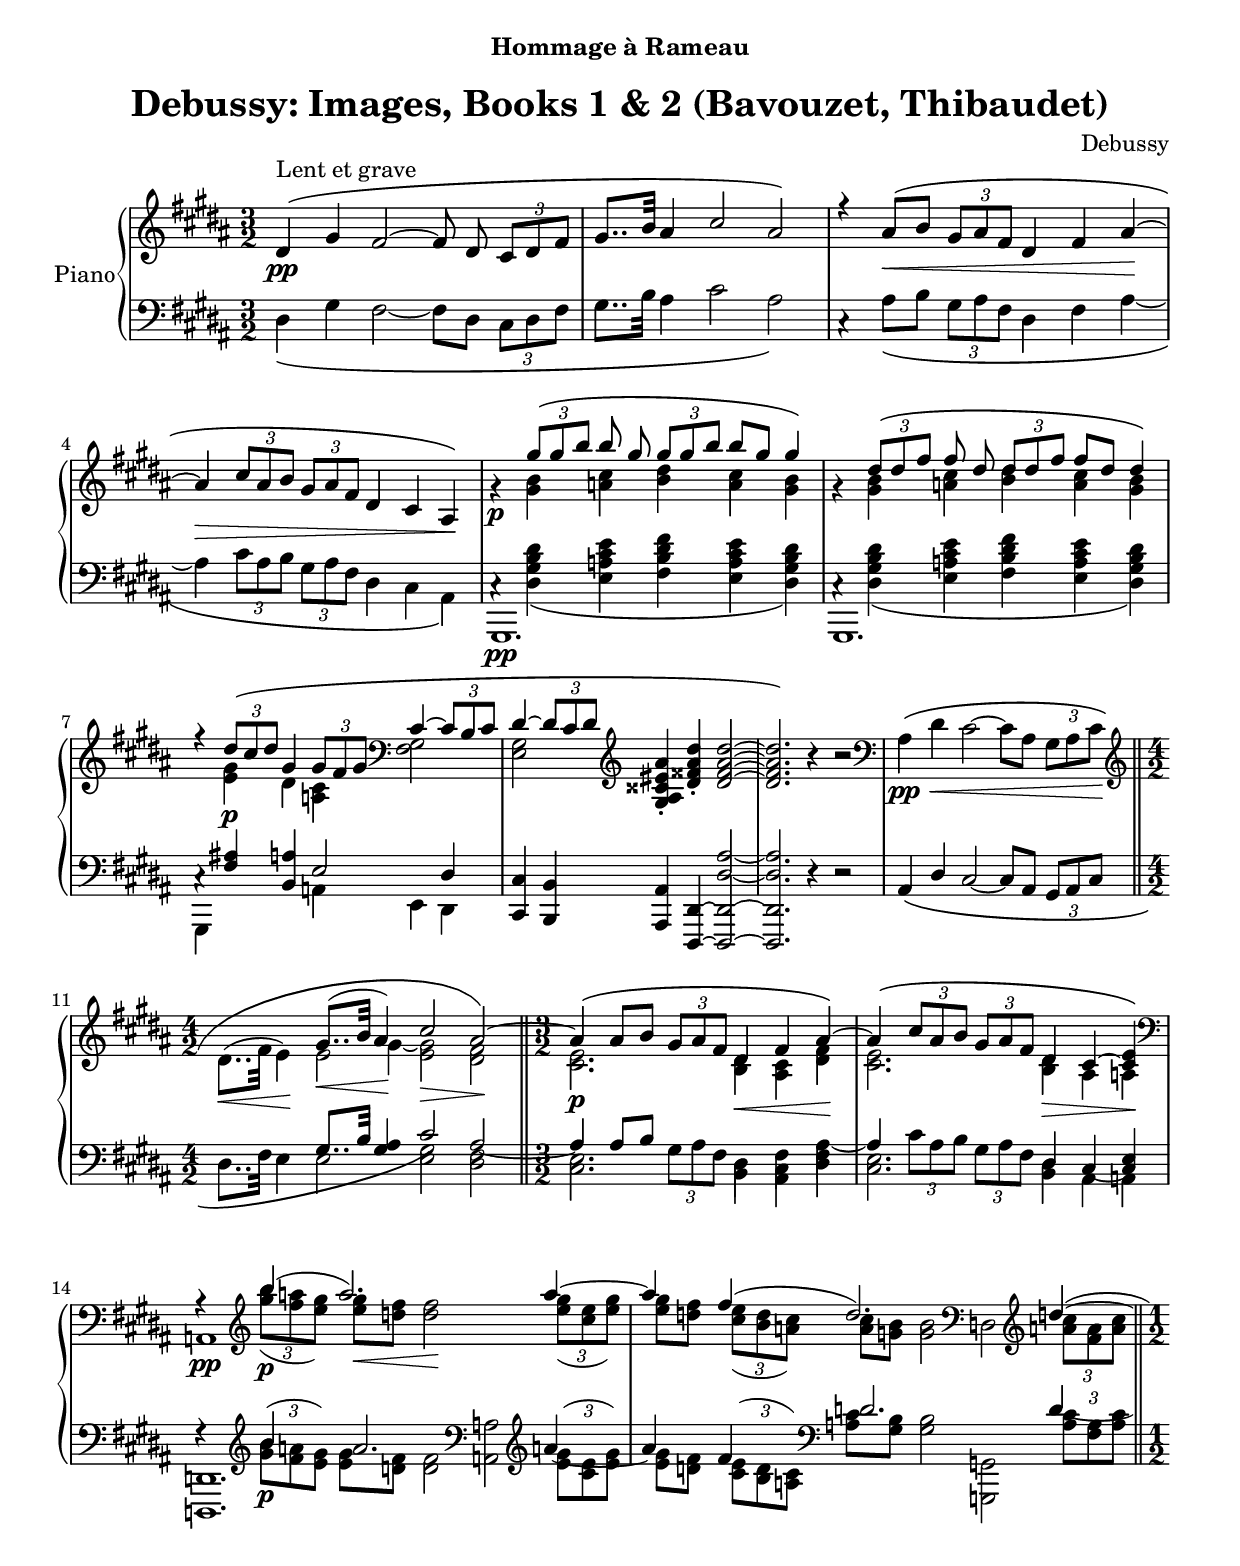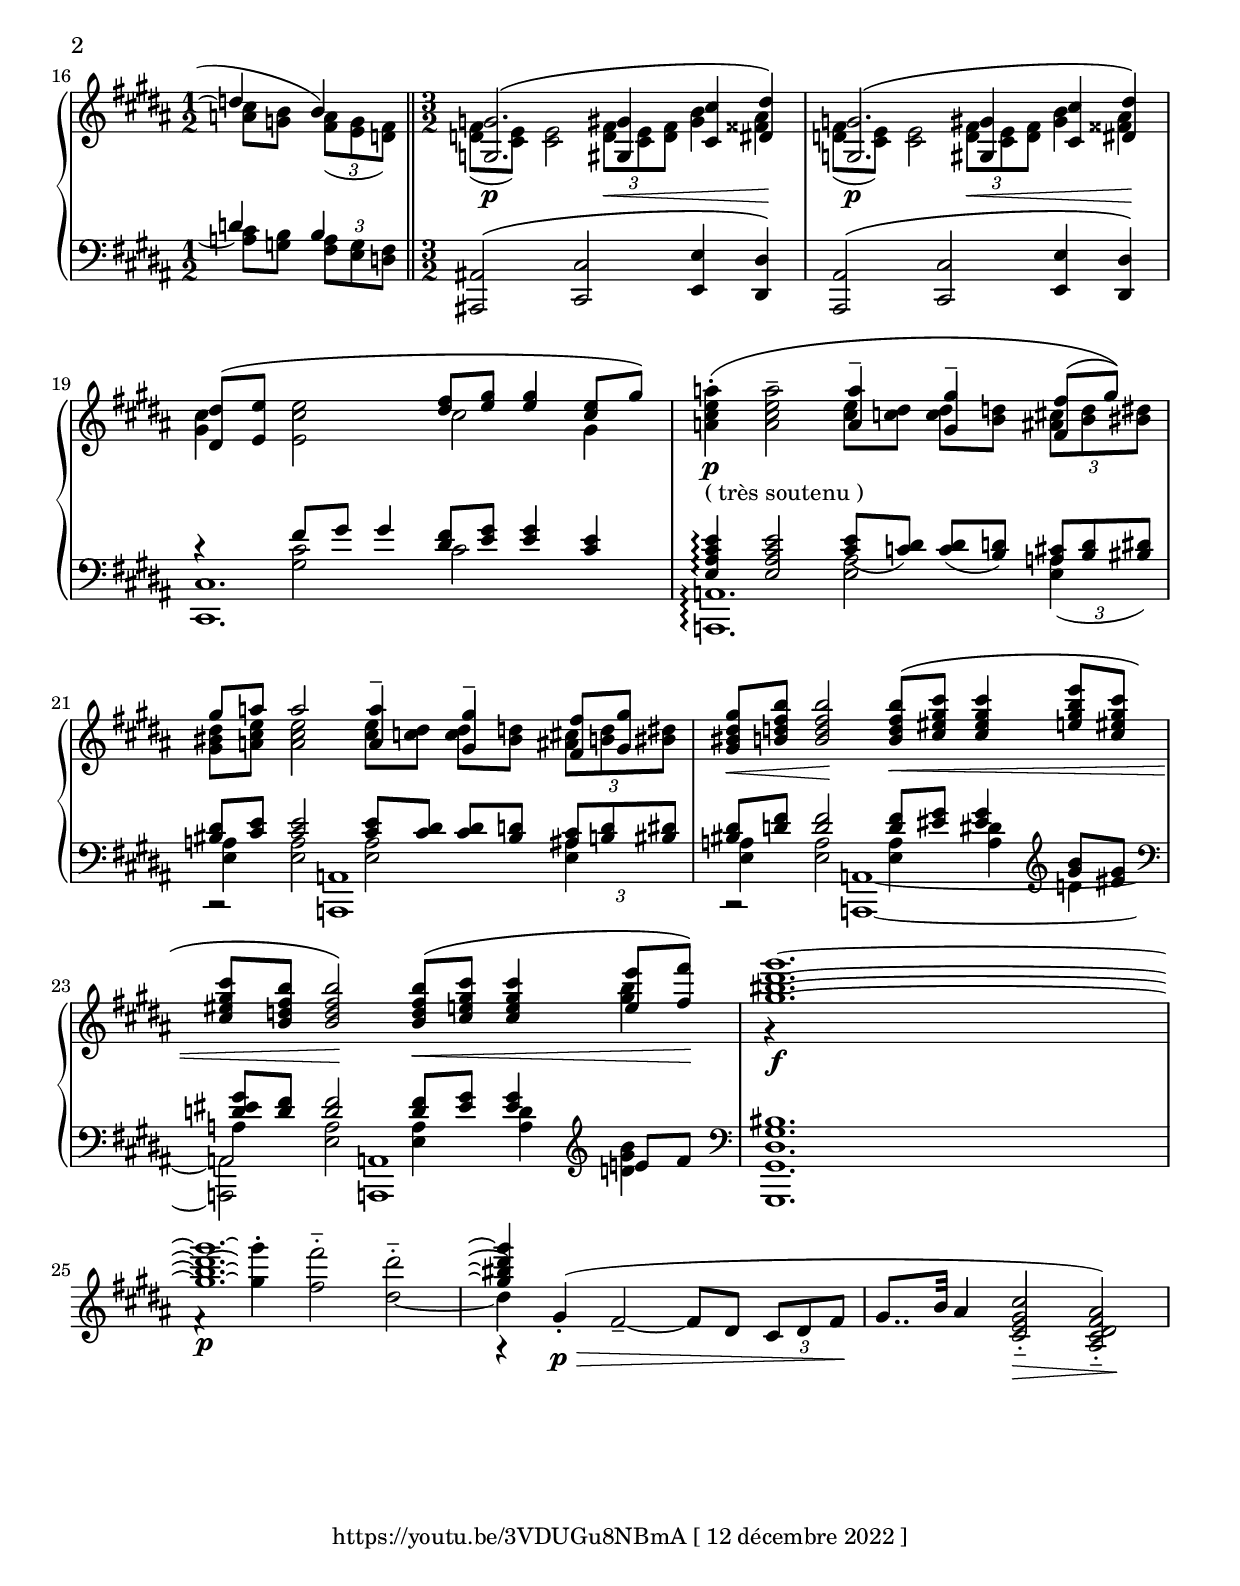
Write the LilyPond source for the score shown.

#(set-global-staff-size 19)
\version "2.22.0"
\include "italiano.ly"

\paper {

  line-width = 186\mm
  #(define left-margin (/ (- paper-width  (* 186 mm)) 2))
  #(define top-margin (/ (- paper-height (* 259 mm)) 2))
  #(define bottom-margin (/ (- paper-height (* 253 mm)) 2))
  between-system-padding = 8\mm
  indent = 10\mm
  #(define fonts
    (set-global-fonts
     #:music "emmentaler"
     #:brace "emmentaler"
   ))
}

\header {
  title = "Debussy: Images, Books 1 & 2 (Bavouzet, Thibaudet)"
  dedication = \markup \center-column { \fontsize #0.5 \bold "Hommage à Rameau" " " }
  composer = "Debussy"
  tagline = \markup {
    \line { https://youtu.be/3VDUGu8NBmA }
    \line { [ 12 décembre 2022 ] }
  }
}

global = {
  \key si \major
  \time 3/2
}


rightOne = \relative do'' {
  \global
  red,4\(\pp^"Lent et grave" sold fad2 ~ \autoBeamOff fad8 red \autoBeamOn \tuplet 3/2 { dod red fad }
  sold8.. si32 lad4 dod2 lad\)
  r4 lad8\(\< si \tuplet3/2 { sold8 lad fad } red4 fad lad\! ~
  lad\> \tuplet 3/2 { dod8 lad si } \tuplet 3/2 { sold lad fad } red4 dod lad\)\!
  sold'4\rest\p \tuplet 3/2 { sold'8\( sold si } \autoBeamOff si sold \autoBeamOn \tuplet 3/2 { sold8 sold si } si sold sold4\)
  sold,4\rest \tuplet 3/2 { red'8\( red fad } \autoBeamOff fad8 red \autoBeamOn \tuplet 3/2 { red8 red fad } fad8 red red4\)
  r4 \tuplet 3/2 { red8\( dod red } sold,4 \tuplet 3/2 { sold8 fad sold } \clef bass dod,4 ~ \tuplet 3/2 { dod8 si dod }
  red4 ~ \tuplet 3/2 { red8 dod red } \clef treble < sold, lad dodd mid lad >4_. < red' fadd lad red >_. < red fadd lad red >2 ~
  q2.\) si'4\rest si2\rest \clef bass
  \stemDown
  lad,4\pp\(\< red dod2 ~ dod8 lad \tuplet 3/2 {  sold [ lad dod\! ] }
  \clef treble \bar "||"  \time 4/2 red8..\< ( fad32 mi4\! ) \stemUp
  << { sold8..\< ( si32 lad4\! ) dod2 } \\ {  s4 sold4 ~ sold2  } >>

  lad\) ~
  \bar "||" \time 3/2 lad4\( lad8 si \tuplet 3/2 { sold lad fad } red4 fad lad\) ~
  lad4\( \tuplet 3/2 { dod8 lad si } \tuplet 3/2 { sold lad fad } red4 dod ~ <dod mi>\)
  \clef bass r4
  \clef treble si''4 ( la2. )  la4 ~
  la fad ( re2. ) \clef treble re4 ~ ( \bar "||"
  \time 1/2 re si ) \time 3/2

  <sol sol,>2.\p\( <sold sold,>4 <dod dod,> <red red,>\)
  <sol, sol,>2.\p\( <sold sold,>4 <dod dod,> <red red,>\)
  <red red,>8\( <mi mi,> s2 <red fad>8 <mi sold> q4 <dod mi>8 sold'\)

  \stemDown <la, dod mi la>4-.\p\(_\markup { "( très soutenu )" } q2-- \stemUp <la la'>4--  <sold sold'>-- <fad fad'>8 ( sold'\) )

  \stemDown <sold, sid red> <la dod mi> q2 \stemUp <la' la,>4-- <sold sold,>-- <fad fad,>8 <sold sold,>
  <sold, sid red sold>\< <si re fad si> q2\! q8\<\( <dod mid sold dod> q4 <mi sold si mi>8 <dod mid sold dod>
  q <si re fad si> q2\!\) q8\<\( <dod mi sold dod> q4 <mi mi'>8 <fad fad'>\!\)

  <sold sid red sold>1.\f ~ q\p \laissezVibrer

  <sold sid red sold>4 \repeatTie s s2 s


}

rightTwo = \relative do'' {
  \global
  s1.
  s1.
  s1.
  s1.

  s4 <sold si>4 <la dod> <si red> <la dod> <sold si>
  s4 <sold si>4 <la dod> <si red> <la dod> <sold si>
  s4
  < mi sold >\p red < la dod > \clef bass < fad sold >2
  < mi sold > s2 s2
  s2 s2 s2
  s2.
  s2. s2
  mi'2 mi\> <red fad>\!
  \time 3/2 \bar "||" <dod mi>2.\p <si red>4\< <lad dod> <red fad>\!

  <dod mi>2. <si red>4\> lad la!\!
  s4 \tuplet 3/2 { <sold'' si>8\p ( <fad la> <mi sold> ) } <mi sold>\< <re fad>
  <re fad>2\! \tuplet 3/2 { <mi sold>8 ( <dod mi> <mi sold> ) }
  <mi sold> <re fad> \tuplet 3/2 { <dod mi> ( [ <si re> <la dod> ] ) } <la dod> <sol si>
  <sol si>2 \clef treble \tuplet 3/2 { <la dod>8 [ <fad la> <la dod> ] }
  <la dod> <sol si> \tuplet 3/2 { <fad la> [( <mi sol> <re fad> )] } \bar "||"
  \time 3/2
  <re fad> ( <dod mi> ) q2 \tuplet 3/2 { <re fad>8\< <dod mi> <re fad>  } <sold si>4 <fadd lad>\!
  <re fad>8 ( <dod mi> ) q2 \tuplet 3/2 { <re fad>8\< <dod mi> <re fad>  } <sold si>4 <fadd lad>\!
  <sold dod> <mi dod' mi>2  dod' sold4
  s4 s2 <dod mi>8 <do red> q <si re> \tuplet 3/2 { <lad dod> [ <si re> <sid red> ] }
  \stemUp sold' la la2 \stemDown <dod, mi>8 <do red> q <sid re>
  \tuplet 3/2 { <lad dod> [ <si re> <sid red> ] }
  s1.
  s2 s s4 <sold' si>4
  s1. s4 <sold sold'>4^. <fad fad'>2^\portato <red~ red'>^\portato
  red4 \stemUp sold,-. \> \p ^( fad2-- ~ fad8 red \tuplet 3/2 { dod [ red fad ] } \!
  sold8.. si32 lad4  <dod, mi sold dod>2\portato \> <lad dod red fad lad>\portato ^) \!



}

rightThree = \relative do'' {
  \global
  s2*27
  s2*4
  s2*3
  s2*3
  s2*3
  la,,1\pp s2
  s2 s \stemDown \clef bass re2
  s1
  s1.*6 s2 s
  sol'4\rest s4 s2 s
  fa4\rest  s s2 s2
  sol,4\rest
  


}

leftOne = \relative do' {
  \global
  s1.
  s1.
  s1.
  s1.
  sold,,1.\pp
  sold1.
  \stemDown sold4 s2 la'4 mi red
  \stemUp
  <dod dod'> <si si'> <lad lad'> <red, red'> ~ <red red'>2 ~ <red red'>2. s4 s2
  s2 s s
  s2 \stemDown mi''2  <mi sold>  <red fad>
  <dod mi>2. <si red>4 <lad dod> <red fad>
  <dod mi>2.  <si red>4 lad la
  s4 \tuplet 3/2 { <sold'' si>8\p ( <fad la> <mi sold> ) }
  <mi sold> <re fad> <re fad>2 \clef treble \tuplet 3/2 { <mi sold>8 ( <dod mi> <mi sold> ) }
  <mi sold> <re fad> \tuplet 3/2 { <dod mi> ([ <si re> <la dod> ]) } <la dod> <sold si>
  <sold si>2 \tuplet 3/2 { <la dod>8 [ <fad la> <la dod> ] } \bar "||"
  \time 1/2 <la dod> <sol si> \tuplet 3/2 { <fad la> [ <mi sol> <re fad> ] } \bar "||" \time 3/2
  \stemUp <lad! lad,!>2\( <dod dod,> <mi mi,>4 <red red,>\)
  <lad lad,>2\( <dod dod,> <mi mi,>4 <red red,>\)
  r \stemDown <sold dod>2 dod s4
  \stemUp <mi, lad dod mi>\arpeggio q2 \stemDown <mi lad> <mi la>4
  <mi la> q2 q q4
  q4 q2 q4 <la red> \clef treble re
  \clef bass la <mi la>2 q4 <la re> \clef treble <re sold si>

}

leftTwo = \relative do' {
  \global
  red,4\( sold fad2 ~ fad8 red \tuplet 3/2 { dod [ red fad ] }
  sold8.. si32 lad4 dod2 lad\)
  dod,4\rest lad'8\( si \tuplet 3/2 { sold lad fad } red4 fad lad ~
  lad \tuplet 3/2 { dod8 lad si } \tuplet 3/2 { sold lad fad } red4 dod lad\)
  do\rest
  < red sold si red >\( < mi la dod mi > < fad si red fad > < mi la dod mi > < red sold si red >\)
  do\rest
  < red sold si red >\( < mi la dod mi > < fad si red fad > < mi la dod mi > < red sold si red >\)
  do4\rest \stemUp < fad lad! > < si, la'! > mi2 red4
  s2 s
  <red lad'>2 ~ <red lad'>2. re4\rest re2\rest

  lad4\( red dod2 ~ dod8 lad \tuplet 3/2 { sold [ lad dod ] } \time 4/2
  \stemDown \bar "||" red8.. fad32 mi4 \stemUp sold8.. si32 <lad sold>4 dod2\) lad ~ \bar "||" \time 3/2
  lad4 lad8 si \stemDown \tuplet 3/2 { sold lad fad } red4 fad lad
  ~ \stemUp lad \stemDown \tuplet 3/2 { dod8 lad si } \tuplet 3/2 { sold lad fad } \stemUp
  red4 dod ~ <dod mi> fa\rest \clef treble
  si' la2. la4 ~ la fad \clef bass re2. re4 ~
  re si
  s1.
  s
  s4 fad'8 sold sold4 <red fad>8 <mi sold> q4 <dod mi>
  s4 s2 <dod mi>8 (<do red>) q (<si re>) \tuplet 3/2 { <lad dod> ([ <si re> <sid red> ] )}
  <sid red> <dod mi> q2 q8 <dod red> q <sid re> \tuplet 3/2 { <lad dod> [ <si re> <sid red> ] }
  <sid red> <re fad> q2 q8 <mid sold> q4 \clef treble <sold si>8 <mid sold>

  \clef bass <re mid sold> <re fad> q2 q8 <mid sold> q4 \clef treble mi8 fad \clef bass



}

leftThree = \relative do' {
  \global
  s2*27
  s2*4
  s2*3
  s2*3
  s2*3
  <re,, re,>1.
}

leftFour = \relative do' {
  \global
  s2*27
  s2*4
  s2*3
  s2*3
  s2*3
  s2 s \clef bass < la la,>2
  s2 s \clef bass < sol, sol,> s4
  s2 s1. s2. s4 s
  <dod dod,>1.
  <la la,>\arpeggio
  r2 q1
  r2 q1 ~ \clef bass
  q2 q1 
  <sold, sold' red' sold sid>1.

}

\score {
  \new PianoStaff \with {
    instrumentName = "Piano"
  } <<
    \new Staff = "right" \with {
      midiInstrument = "acoustic grand"
    } << \rightOne \\ \rightTwo \\ \rightThree>>
    \new Staff = "left" \with {
      midiInstrument = "acoustic grand"
    } { \clef bass << \leftOne \\ \leftTwo \\ \leftThree \\ \leftFour >> }
  >>
  \layout { }
  \midi {
    \tempo 4=100
  }
}
